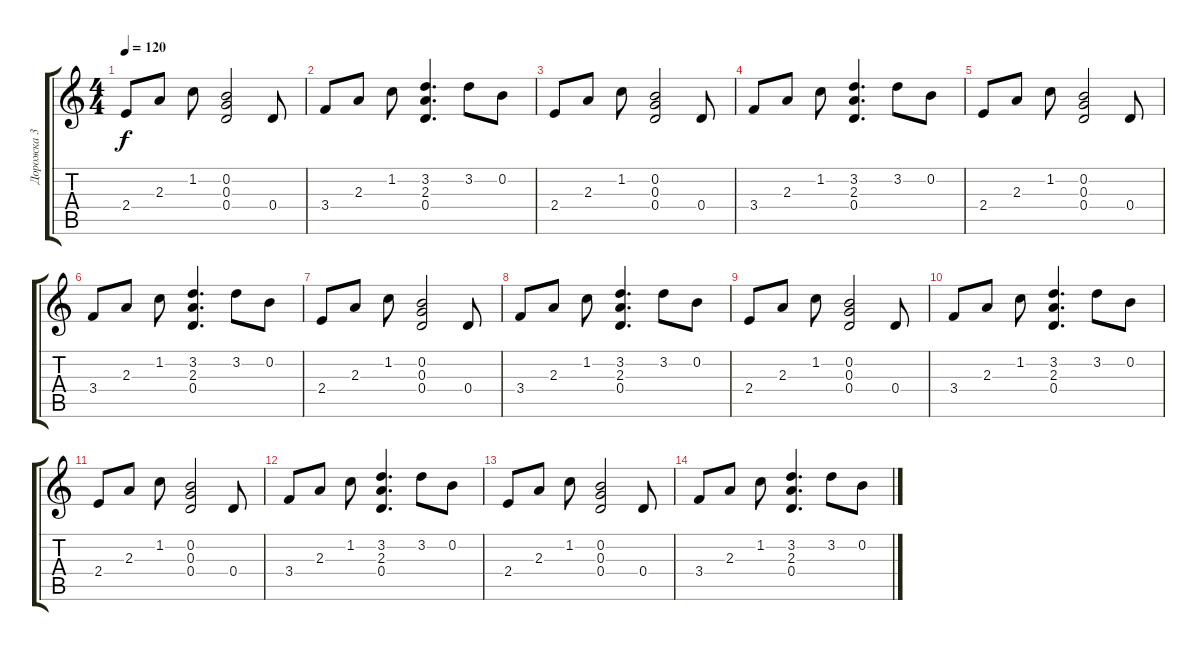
\track ("Дорожка 3" "Дорожка 3") {instrument electricguitarclean}
\staff {score tabs}
\tuning (E4 B3 G3 D3 A2 E2) {hide}
\ts (4 4)
\tempo 120
\clef g2
\ks c
2.4.8{dy f} 2.3.8 1.2.8 (0.2 0.3 0.4).2 0.4.8 |
3.4.8 2.3.8 1.2.8 (3.2 2.3 0.4).4{d} 3.2.8 0.2.8 |
2.4.8 2.3.8 1.2.8 (0.2 0.3 0.4).2 0.4.8 |
3.4.8 2.3.8 1.2.8 (3.2 2.3 0.4).4{d} 3.2.8 0.2.8 |
2.4.8 2.3.8 1.2.8 (0.2 0.3 0.4).2 0.4.8 |
3.4.8 2.3.8 1.2.8 (3.2 2.3 0.4).4{d} 3.2.8 0.2.8 |
2.4.8 2.3.8 1.2.8 (0.2 0.3 0.4).2 0.4.8 |
3.4.8 2.3.8 1.2.8 (3.2 2.3 0.4).4{d} 3.2.8 0.2.8 |
2.4.8 2.3.8 1.2.8 (0.2 0.3 0.4).2 0.4.8 |
3.4.8 2.3.8 1.2.8 (3.2 2.3 0.4).4{d} 3.2.8 0.2.8 |
2.4.8 2.3.8 1.2.8 (0.2 0.3 0.4).2 0.4.8 |
3.4.8 2.3.8 1.2.8 (3.2 2.3 0.4).4{d} 3.2.8 0.2.8 |
2.4.8 2.3.8 1.2.8 (0.2 0.3 0.4).2 0.4.8 |
3.4.8 2.3.8 1.2.8 (3.2 2.3 0.4).4{d} 3.2.8 0.2.8
